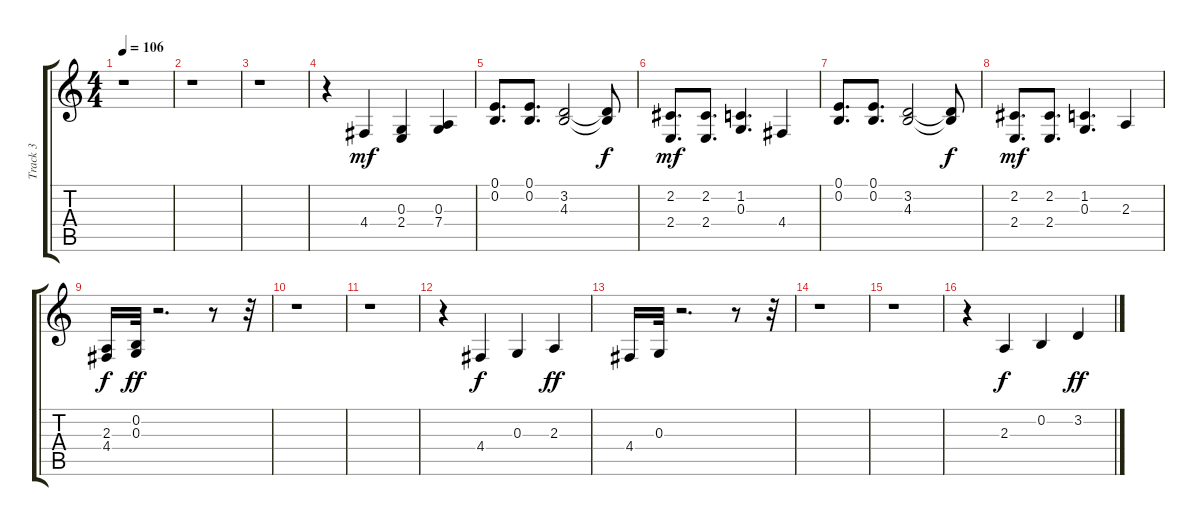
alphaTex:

\track ("Track 3" "Track 3") {instrument stringensemble1}
\staff {score tabs}
\tuning (E4 B3 G3 D3 A2 E2) {hide}
\ts (4 4)
\tempo 106
\clef g2
\ks c
r.1{dy mf} |
r.1 |
r.1 |
r.4 4.4.4 (0.3 2.4).4 (0.3 7.4).4 |
(0.1 0.2).8{d} (0.1 0.2).8{d} (3.2 4.3).2 (3.2{t} 4.3{t}).8{dy f} |
(2.2 2.4).8{d dy mf} (2.2 2.4).8{d} (1.2 0.3).4{d} 4.4.4 |
(0.1 0.2).8{d} (0.1 0.2).8{d} (3.2 4.3).2 (3.2{t} 4.3{t}).8{dy f} |
(2.2 2.4).8{d dy mf} (2.2 2.4).8{d} (1.2 0.3).4{d} 2.3.4 |
(2.3 4.4).16{dy f} (0.2 0.3).32{dy ff} r.2{d} r.8 r.32 |
r.1 |
r.1 |
r.4 4.4.4{dy f} 0.3.4 2.3.4{dy ff} |
4.4.16 0.3.32 r.2{d} r.8 r.32 |
r.1 |
r.1 |
r.4 2.3.4{dy f} 0.2.4 3.2.4{dy ff}
